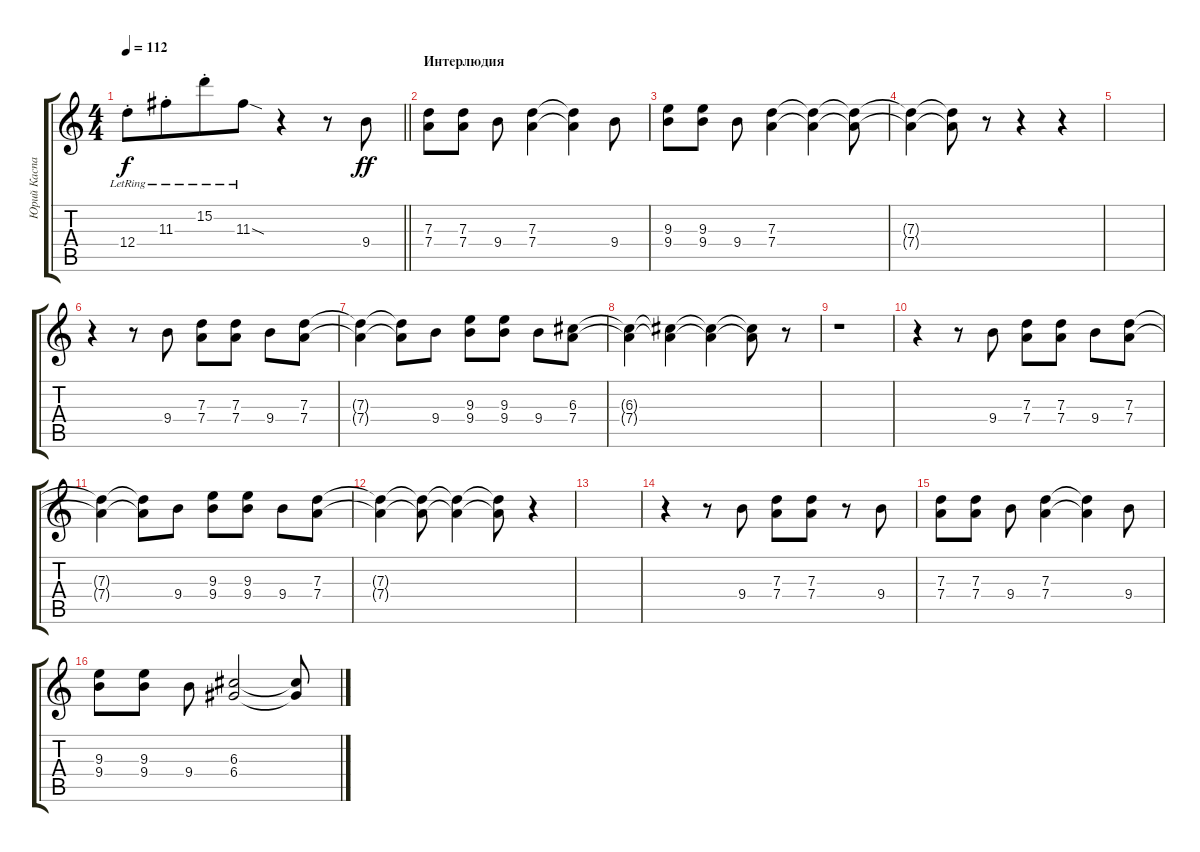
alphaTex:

\track ("Юрий Каспарян" "Юрий Каспа") {instrument electricguitarjazz}
\staff {score tabs}
\tuning (E4 B3 G3 D3 A2 E2) {hide}
\ts (4 4)
\tempo 112
\clef g2
\barLineRight lightlight
\ks c
12.4{st lr}.8{dy f} 11.3{st lr}.8{beam merge} 15.2{st lr}.8 11.3{sod lr}.8 r.4 r.8 9.4.8{dy ff volume 16 instrument distortionguitar} |
\section ("" "Интерлюдия")
(7.3 7.4).8 (7.3 7.4).8 9.4.8 (7.3 7.4).4 (7.3{t} 7.4{t}).4 9.4.8 |
(9.3 9.4).8 (9.3 9.4).8 9.4.8 (7.3 7.4).4 (7.3{t} 7.4{t}).4 (7.3{t} 7.4{t}).8 |
(7.3{t} 7.4{t}).4 (7.3{t} 7.4{t}).8 r.8 r.4 r.4 |
|
r.4 r.8 9.4.8 (7.3 7.4).8 (7.3 7.4).8 9.4.8 (7.3 7.4).8 |
(7.3{t} 7.4{t}).4 (7.3{t} 7.4{t}).8 9.4.8 (9.3 9.4).8 (9.3 9.4).8 9.4.8 (6.3 7.4).8 |
(6.3{t} 7.4{t}).4 (6.3{t} 7.4{t}).4 (6.3{t} 7.4{t}).4 (6.3{t} 7.4{t}).8 r.8 |
r.1 |
r.4 r.8 9.4.8 (7.3 7.4).8 (7.3 7.4).8 9.4.8 (7.3 7.4).8 |
(7.3{t} 7.4{t}).4 (7.3{t} 7.4{t}).8 9.4.8 (9.3 9.4).8 (9.3 9.4).8 9.4.8 (7.3 7.4).8 |
(7.3{t} 7.4{t}).4 (7.3{t} 7.4{t}).8 (7.3{t} 7.4{t}).4 (7.3{t} 7.4{t}).8 r.4 |
|
r.4 r.8 9.4.8 (7.3 7.4).8 (7.3 7.4).8 r.8 9.4.8 |
(7.3 7.4).8 (7.3 7.4).8 9.4.8 (7.3 7.4).4 (7.3{t} 7.4{t}).4 9.4.8 |
(9.3 9.4).8 (9.3 9.4).8 9.4.8 (6.3 6.4).2 (6.3{t} 6.4{t}).8
